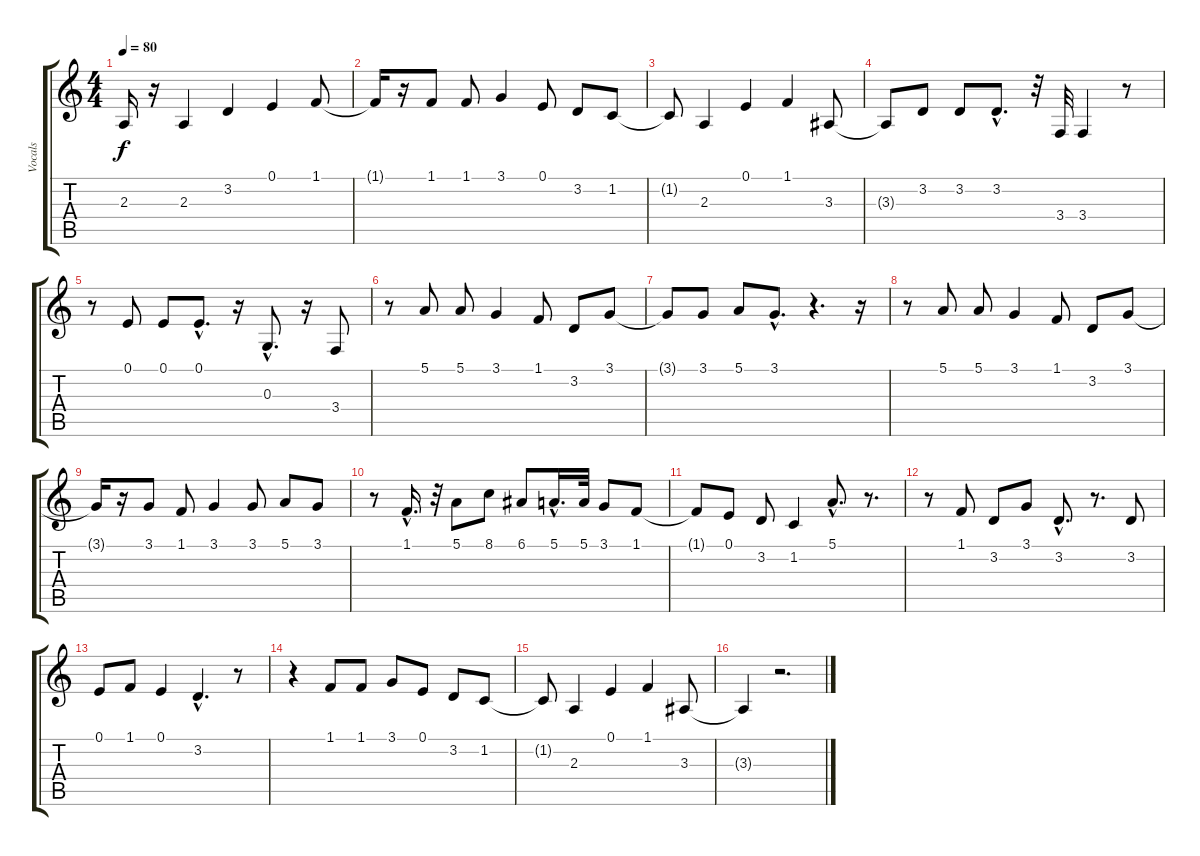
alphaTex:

\track ("Vocals" "Vocals") {instrument violin}
\staff {score tabs}
\tuning (E4 B3 G3 D3 A2 E2) {hide}
\ts (4 4)
\tempo 80
\clef g2
\ks c
2.3{t}.16{dy f} r.16 2.3.4 3.2.4 0.1.4 1.1.8 |
1.1{t}.16 r.16 1.1.8 1.1.8 3.1.4 0.1.8 3.2.8 1.2.8 |
1.2{t}.8 2.3.4 0.1.4 1.1.4 3.3.8 |
3.3{t}.8 3.2.8 3.2.8 3.2{hac}.8{d} r.32 3.4.32 3.4.4 r.8 |
r.8 0.1.8 0.1.8 0.1{hac}.8{d} r.16 0.3{hac}.8{d} r.16 3.4.8 |
r.8 5.1.8 5.1.8 3.1.4 1.1.8 3.2.8 3.1.8 |
3.1{t}.8 3.1.8 5.1.8 3.1{hac}.8{d} r.4{d} r.16 |
r.8 5.1.8 5.1.8 3.1.4 1.1.8 3.2.8 3.1.8 |
3.1{t}.16 r.16 3.1.8 1.1.8 3.1.4 3.1.8 5.1.8 3.1.8 |
r.8 1.1{hac}.16{d} r.32 5.1.8 8.1.8 6.1.8 5.1{hac}.16{d} 5.1.32 3.1.8 1.1.8 |
1.1{t}.8 0.1.8 3.2.8 1.2.4 5.1{hac}.8{d} r.8{d} |
r.8 1.1.8 3.2.8 3.1.8 3.2{hac}.8{d} r.8{d} 3.2.8 |
0.1.8 1.1.8 0.1.4 3.2{hac}.4{d} r.8 |
r.4 1.1.8 1.1.8 3.1.8 0.1.8 3.2.8 1.2.8 |
1.2{t}.8 2.3.4 0.1.4 1.1.4 3.3.8 |
3.3{t}.4 r.2{d}
